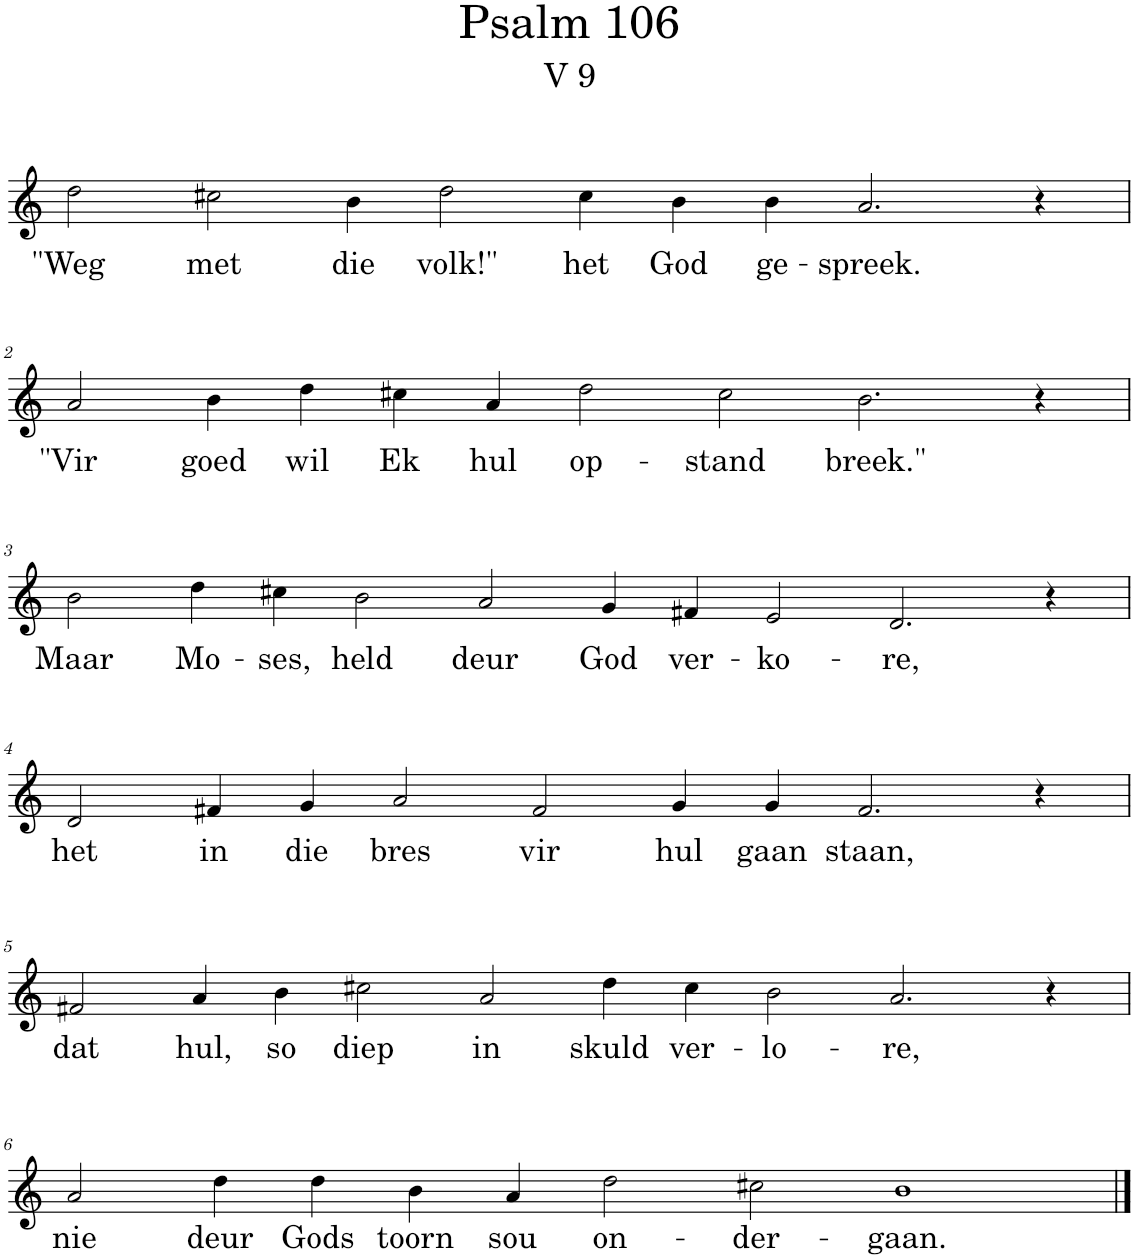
**kern	**text
*part1	*part1
*staff1	*staff1
*I"Pipe Organ	*
*I'Org.	*
*clefG2	*
*k[]	*
*M14/4	*
=1	=1
!	!LO:LY:b
2dd\	"Weg
!	!LO:LY:b
2cc#X\	met
!	!LO:LY:b
4b\	die
!	!LO:LY:b
2dd\	volk!"
!	!LO:LY:b
4cc#\	het
!	!LO:LY:b
4b\	God
!	!LO:LY:b
4b\	ge-
!	!LO:LY:b
2.a/	-spreek.
4r	.
!!LO:LB:g=z
=2	=2
!	!LO:LY:b
2a/	"Vir
!	!LO:LY:b
4b\	goed
!	!LO:LY:b
4dd\	wil
!	!LO:LY:b
4cc#X\	Ek
!	!LO:LY:b
4a/	hul
!	!LO:LY:b
2dd\	op-
!	!LO:LY:b
2cc#\	-stand
!	!LO:LY:b
2.b\	breek."
4r	.
!!LO:LB:g=z
=3	=3
*M16/4	*
!	!LO:LY:b
2b\	Maar
!	!LO:LY:b
4dd\	Mo-
!	!LO:LY:b
4cc#X\	-ses,
!	!LO:LY:b
2b\	held
!	!LO:LY:b
2a/	deur
!	!LO:LY:b
4g/	God
!	!LO:LY:b
4f#X/	ver-
!	!LO:LY:b
2e/	-ko-
!	!LO:LY:b
2.d/	-re,
4r	.
!!LO:LB:g=z
=4	=4
*M14/4	*
!	!LO:LY:b
2d/	het
!	!LO:LY:b
4f#X/	in
!	!LO:LY:b
4g/	die
!	!LO:LY:b
2a/	bres
!	!LO:LY:b
2f#/	vir
!	!LO:LY:b
4g/	hul
!	!LO:LY:b
4g/	gaan
!	!LO:LY:b
2.f#/	staan,
4r	.
!!LO:LB:g=z
=5	=5
*M16/4	*
!	!LO:LY:b
2f#X/	dat
!	!LO:LY:b
4a/	hul,
!	!LO:LY:b
4b\	so
!	!LO:LY:b
2cc#X\	diep
!	!LO:LY:b
2a/	in
!	!LO:LY:b
4dd\	skuld
!	!LO:LY:b
4cc#\	ver-
!	!LO:LY:b
2b\	-lo-
!	!LO:LY:b
2.a/	-re,
4r	.
!!LO:LB:g=z
=6	=6
*M14/4	*
!	!LO:LY:b
2a/	nie
!	!LO:LY:b
4dd\	deur
!	!LO:LY:b
4dd\	Gods
!	!LO:LY:b
4b\	toorn
!	!LO:LY:b
4a/	sou
!	!LO:LY:b
2dd\	on-
!	!LO:LY:b
2cc#X\	-der-
!	!LO:LY:b
1b	-gaan.
==	==
*-	*-
